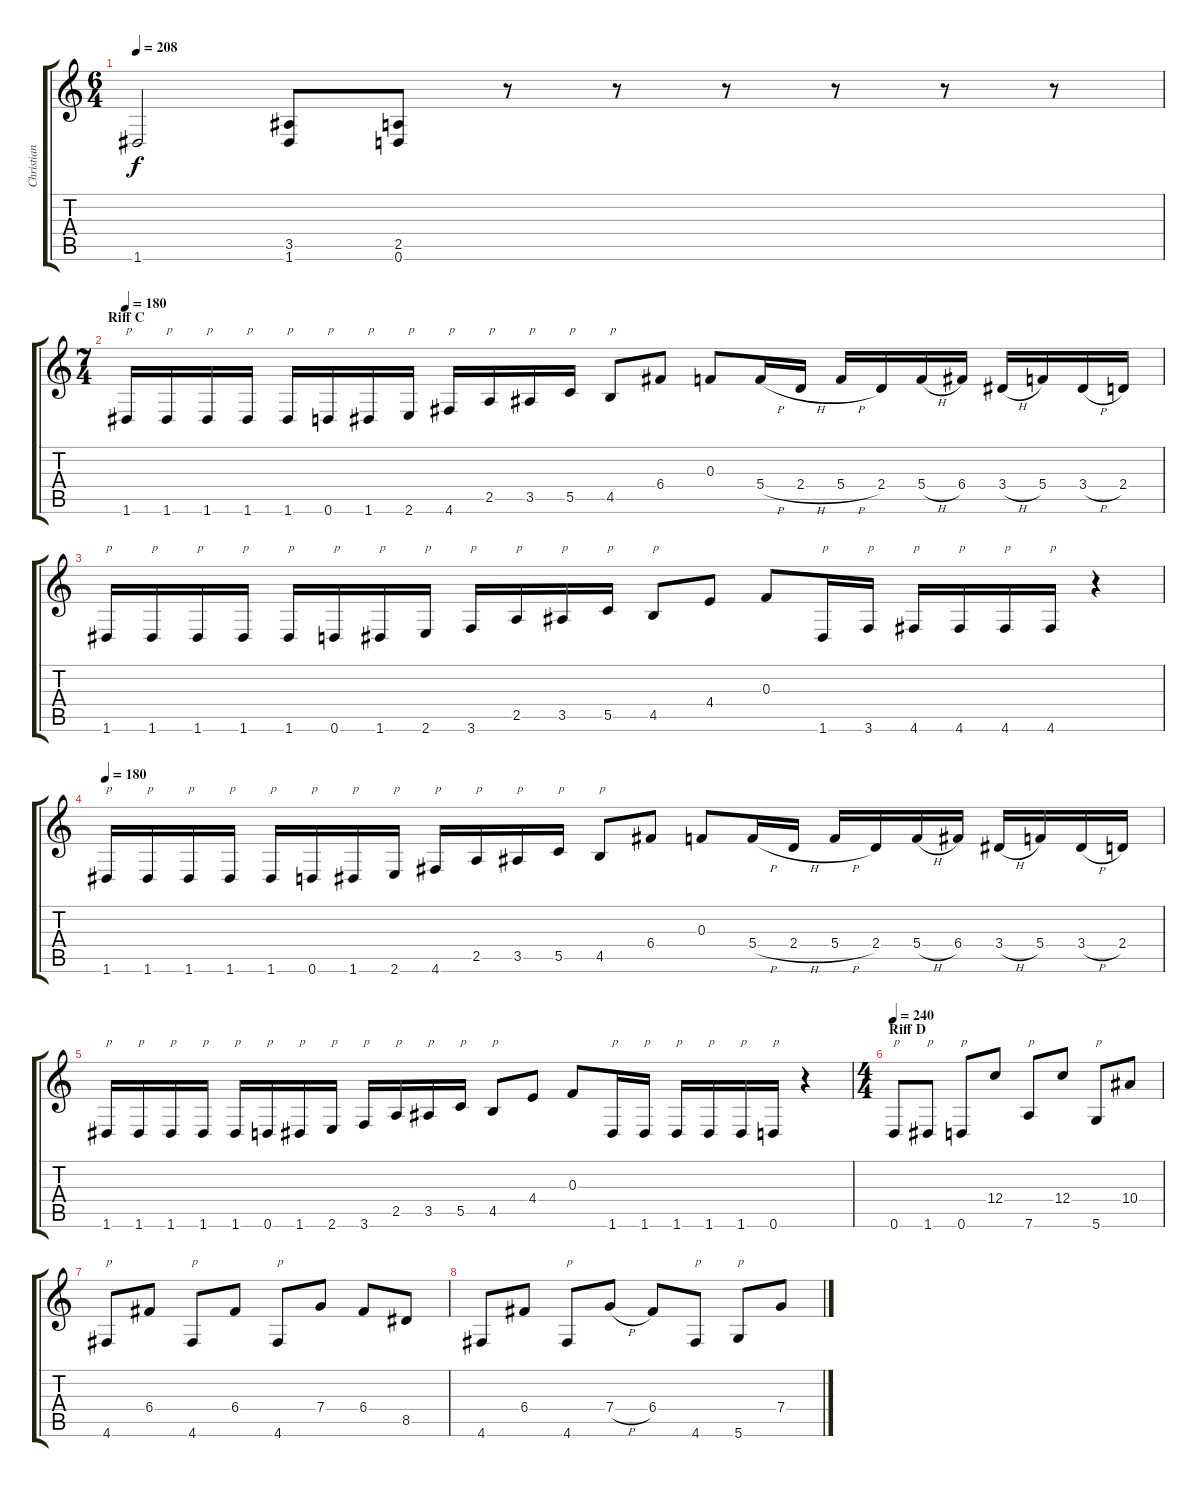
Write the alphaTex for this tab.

\track ("Christian Muenzner" "Christian ") {instrument distortionguitar}
\staff {score tabs}
\tuning (D4 A3 F3 C3 G2 D2) {hide}
\ts (6 4)
\tempo 208
\clef g2
\ks c
1.6{t}.2{dy f} (3.5 1.6).8 (2.5 0.6).8 r.8 r.8 r.8 r.8 r.8 r.8 |
\ts (7 4)
\section ("" "Riff C")
\tempo 180
1.6.16{txt "p"} 1.6.16{txt "p"} 1.6.16{txt "p"} 1.6.16{txt "p"} 1.6.16{txt "p"} 0.6.16{txt "p"} 1.6.16{txt "p"} 2.6.16{txt "p"} 4.6.16{txt "p"} 2.5.16{txt "p"} 3.5.16{txt "p"} 5.5.16{txt "p"} 4.5.8{txt "p"} 6.4.8 0.3.8 5.4{h}.16 2.4{h}.16 5.4{h}.16 2.4.16 5.4{h}.16 6.4.16 3.4{h}.16 5.4.16 3.4{h}.16 2.4.16 |
1.6.16{txt "p"} 1.6.16{txt "p"} 1.6.16{txt "p"} 1.6.16{txt "p"} 1.6.16{txt "p"} 0.6.16{txt "p"} 1.6.16{txt "p"} 2.6.16{txt "p"} 3.6.16{txt "p"} 2.5.16{txt "p"} 3.5.16{txt "p"} 5.5.16{txt "p"} 4.5.8{txt "p"} 4.4.8 0.3.8 1.6.16{txt "p"} 3.6.16{txt "p"} 4.6.16{txt "p"} 4.6.16{txt "p"} 4.6.16{txt "p"} 4.6.16{txt "p"} r.4 |
\tempo 180
1.6.16{txt "p"} 1.6.16{txt "p"} 1.6.16{txt "p"} 1.6.16{txt "p"} 1.6.16{txt "p"} 0.6.16{txt "p"} 1.6.16{txt "p"} 2.6.16{txt "p"} 4.6.16{txt "p"} 2.5.16{txt "p"} 3.5.16{txt "p"} 5.5.16{txt "p"} 4.5.8{txt "p"} 6.4.8 0.3.8 5.4{h}.16 2.4{h}.16 5.4{h}.16 2.4.16 5.4{h}.16 6.4.16 3.4{h}.16 5.4.16 3.4{h}.16 2.4.16 |
1.6.16{txt "p"} 1.6.16{txt "p"} 1.6.16{txt "p"} 1.6.16{txt "p"} 1.6.16{txt "p"} 0.6.16{txt "p"} 1.6.16{txt "p"} 2.6.16{txt "p"} 3.6.16{txt "p"} 2.5.16{txt "p"} 3.5.16{txt "p"} 5.5.16{txt "p"} 4.5.8{txt "p"} 4.4.8 0.3.8 1.6.16{txt "p"} 1.6.16{txt "p"} 1.6.16{txt "p"} 1.6.16{txt "p"} 1.6.16{txt "p"} 0.6.16{txt "p"} r.4 |
\ts (4 4)
\section ("" "Riff D")
\tempo 240
0.6.8{txt "p"} 1.6.8{txt "p"} 0.6.8{txt "p"} 12.4.8 7.6.8{txt "p"} 12.4.8 5.6.8{txt "p"} 10.4.8 |
4.6.8{txt "p"} 6.4.8 4.6.8{txt "p"} 6.4.8 4.6.8{txt "p"} 7.4.8 6.4.8 8.5.8 |
4.6.8 6.4.8 4.6.8{txt "p"} 7.4{h}.8 6.4.8 4.6.8{txt "p"} 5.6.8{txt "p"} 7.4.8
